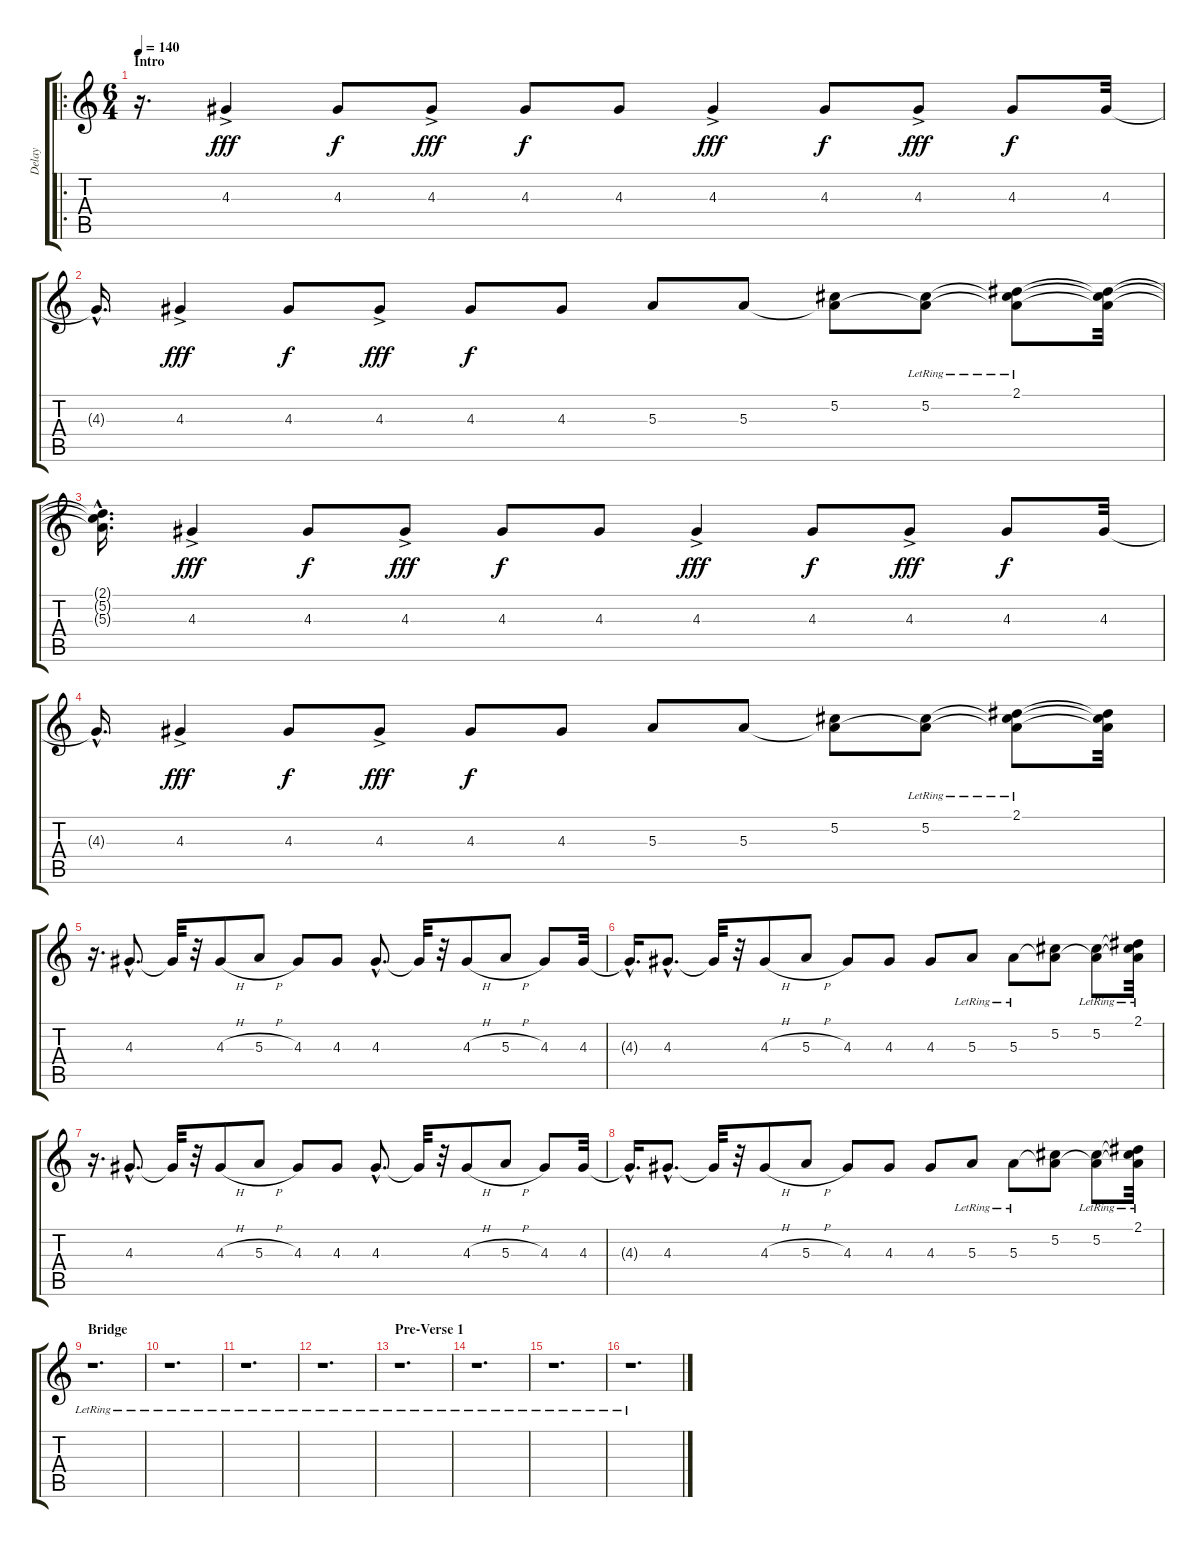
\track ("Delay" "Delay") {instrument electricguitarjazz}
\staff {score tabs}
\tuning (Db4 Ab3 E3 B2 Gb2 B1) {hide}
\ro
\ts (6 4)
\section ("" "Intro")
\tempo 140
\clef g2
\ks c
r.16{d dy fff instrument electricguitarjazz} 4.3{ac}.4 4.3.8{dy f} 4.3{ac}.8{dy fff} 4.3.8{dy f} 4.3.8 4.3{ac}.4{dy fff} 4.3.8{dy f} 4.3{ac}.8{dy fff} 4.3.8{dy f} 4.3.32 |
4.3{hac t}.16{d} 4.3{ac}.4{dy fff} 4.3.8{dy f} 4.3{ac}.8{dy fff} 4.3.8{dy f} 4.3.8 5.3.8 5.3.8 (5.2 5.3{t}).8 (5.2{lr} 5.3{t}).8 (2.1{lr} 5.2{t} 5.3{t}).8 (2.1{t} 5.2{t} 5.3{t}).32 |
(2.1{hac t} 5.2{hac t} 5.3{hac t}).16{d} 4.3{ac}.4{dy fff} 4.3.8{dy f} 4.3{ac}.8{dy fff} 4.3.8{dy f} 4.3.8 4.3{ac}.4{dy fff} 4.3.8{dy f} 4.3{ac}.8{dy fff} 4.3.8{dy f} 4.3.32 |
4.3{hac t}.16{d} 4.3{ac}.4{dy fff} 4.3.8{dy f} 4.3{ac}.8{dy fff} 4.3.8{dy f} 4.3.8 5.3.8 5.3.8 (5.2 5.3{t}).8 (5.2{lr} 5.3{t}).8 (2.1{lr} 5.2{t} 5.3{t}).8 (2.1{t} 5.2{t} 5.3{t}).32 |
r.16{d} 4.3{hac}.8{d} 4.3{t}.32 r.32 4.3{h}.8 5.3{h}.8 4.3.8 4.3.8 4.3{hac}.8{d} 4.3{t}.32 r.32 4.3{h}.8 5.3{h}.8 4.3.8 4.3.32 |
4.3{hac t}.16{d} 4.3{hac}.8{d} 4.3{t}.32 r.32 4.3{h}.8 5.3{h}.8 4.3.8 4.3.8 4.3.8 5.3{lr}.8 5.3{lr}.8 (5.2 5.3{t}).8 (5.2{lr} 5.3{t}).8 (2.1{lr} 5.2{t} 5.3{t}).32 |
r.16{d} 4.3{hac}.8{d} 4.3{t}.32 r.32 4.3{h}.8 5.3{h}.8 4.3.8 4.3.8 4.3{hac}.8{d} 4.3{t}.32 r.32 4.3{h}.8 5.3{h}.8 4.3.8 4.3.32 |
4.3{hac t}.16{d} 4.3{hac}.8{d} 4.3{t}.32 r.32 4.3{h}.8 5.3{h}.8 4.3.8 4.3.8 4.3.8 5.3{lr}.8 5.3{lr}.8 (5.2 5.3{t}).8 (5.2{lr} 5.3{t}).8 (2.1{lr} 5.2{t} 5.3{t}).32 |
\section ("" "Bridge")
r.1{d} |
r.1{d} |
r.1{d} |
r.1{d} |
\section ("" "Pre-Verse 1")
r.1{d} |
r.1{d} |
r.1{d} |
r.1{d}
